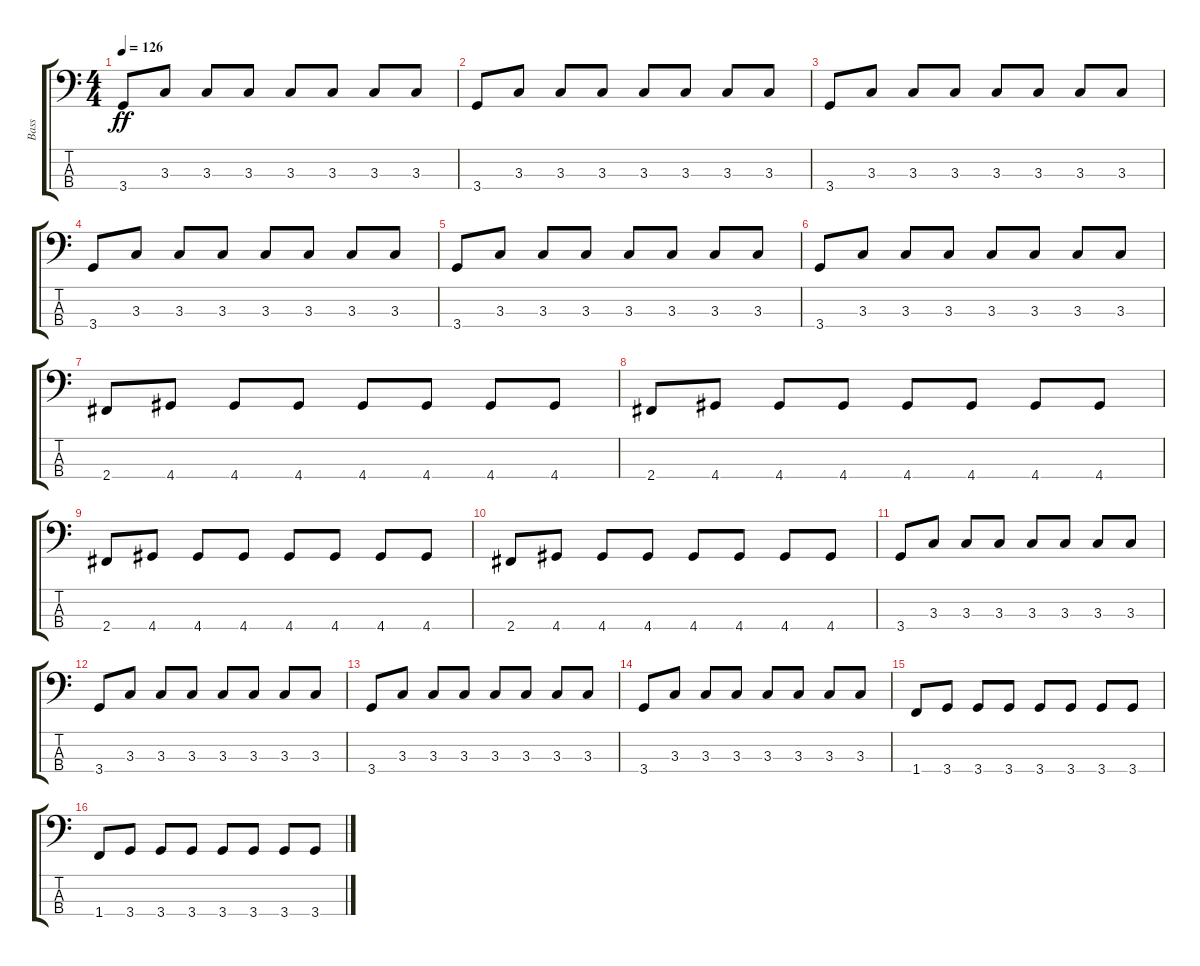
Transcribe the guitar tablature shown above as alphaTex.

\track ("Bass" "Bass") {instrument electricbassfinger}
\staff {score tabs}
\tuning (G2 D2 A1 E1) {hide}
\ts (4 4)
\tempo 126
\clef f4
\ks c
3.4.8{dy ff} 3.3.8 3.3.8 3.3.8 3.3.8 3.3.8 3.3.8 3.3.8 |
3.4.8 3.3.8 3.3.8 3.3.8 3.3.8 3.3.8 3.3.8 3.3.8 |
3.4.8 3.3.8 3.3.8 3.3.8 3.3.8 3.3.8 3.3.8 3.3.8 |
3.4.8 3.3.8 3.3.8 3.3.8 3.3.8 3.3.8 3.3.8 3.3.8 |
3.4.8 3.3.8 3.3.8 3.3.8 3.3.8 3.3.8 3.3.8 3.3.8 |
3.4.8 3.3.8 3.3.8 3.3.8 3.3.8 3.3.8 3.3.8 3.3.8 |
2.4.8 4.4.8 4.4.8 4.4.8 4.4.8 4.4.8 4.4.8 4.4.8 |
2.4.8 4.4.8 4.4.8 4.4.8 4.4.8 4.4.8 4.4.8 4.4.8 |
2.4.8 4.4.8 4.4.8 4.4.8 4.4.8 4.4.8 4.4.8 4.4.8 |
2.4.8 4.4.8 4.4.8 4.4.8 4.4.8 4.4.8 4.4.8 4.4.8 |
3.4.8 3.3.8 3.3.8 3.3.8 3.3.8 3.3.8 3.3.8 3.3.8 |
3.4.8 3.3.8 3.3.8 3.3.8 3.3.8 3.3.8 3.3.8 3.3.8 |
3.4.8 3.3.8 3.3.8 3.3.8 3.3.8 3.3.8 3.3.8 3.3.8 |
3.4.8 3.3.8 3.3.8 3.3.8 3.3.8 3.3.8 3.3.8 3.3.8 |
1.4.8 3.4.8 3.4.8 3.4.8 3.4.8 3.4.8 3.4.8 3.4.8 |
1.4.8 3.4.8 3.4.8 3.4.8 3.4.8 3.4.8 3.4.8 3.4.8
